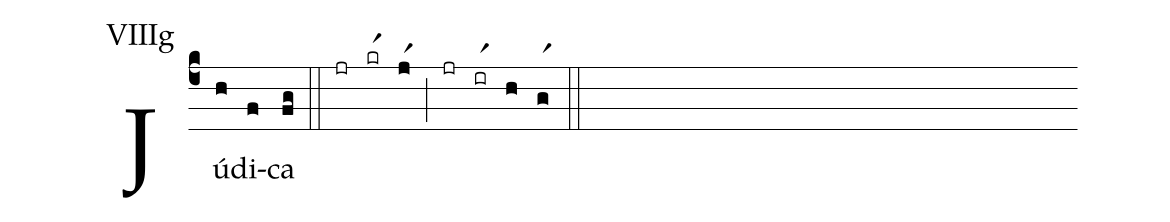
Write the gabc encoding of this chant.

annotation: VIIIg;
%%
(c4) Jú(h)di(f)ca(fg) (::) (jr)(krr1)(jr1)(;)(jr)(irr1)(h)(gr1)(::)
